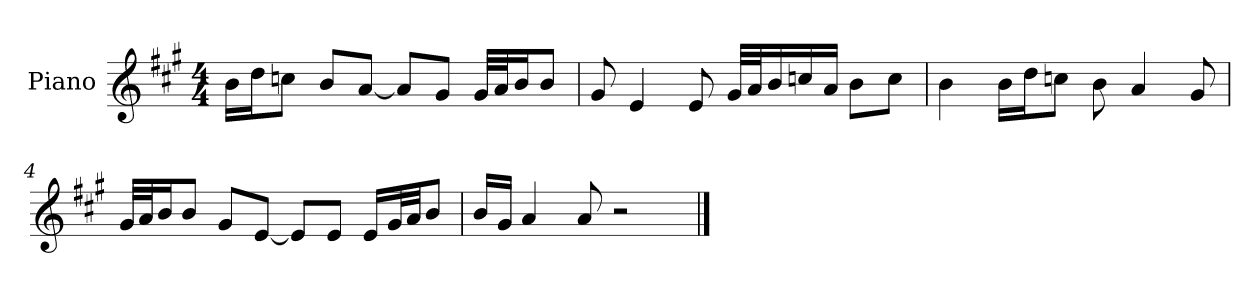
**kern
*part1
*staff1
*I"Piano
*I'P-no
*clefG2
*k[f#c#g#]
*M4/4
*MM90
=1
16b\LL
16dd\J
8ccn\J
8b/L
[8a/J
8a/L]
8g#/J
32g#/LLL
32a/J
16b/J
8b/J
=2
8g#/
4e/
8e/
32g#/LLL
32a/J
16b/
16ccn/
16a/JJ
8b\L
8cc\J
=3
4b\
16b\LL
16dd\J
8ccn\J
8b\
4a/
8g#/
!!LO:LB:g=z
=4
32g#/LLL
32a/J
16b/J
8b/J
8g#/L
[8e/J
8e/L]
8e/J
16e/LL
32g#/L
32a/JJ
8b/J
=5
16b/LL
16g#/JJ
4a/
8a/
2r
==
*-
